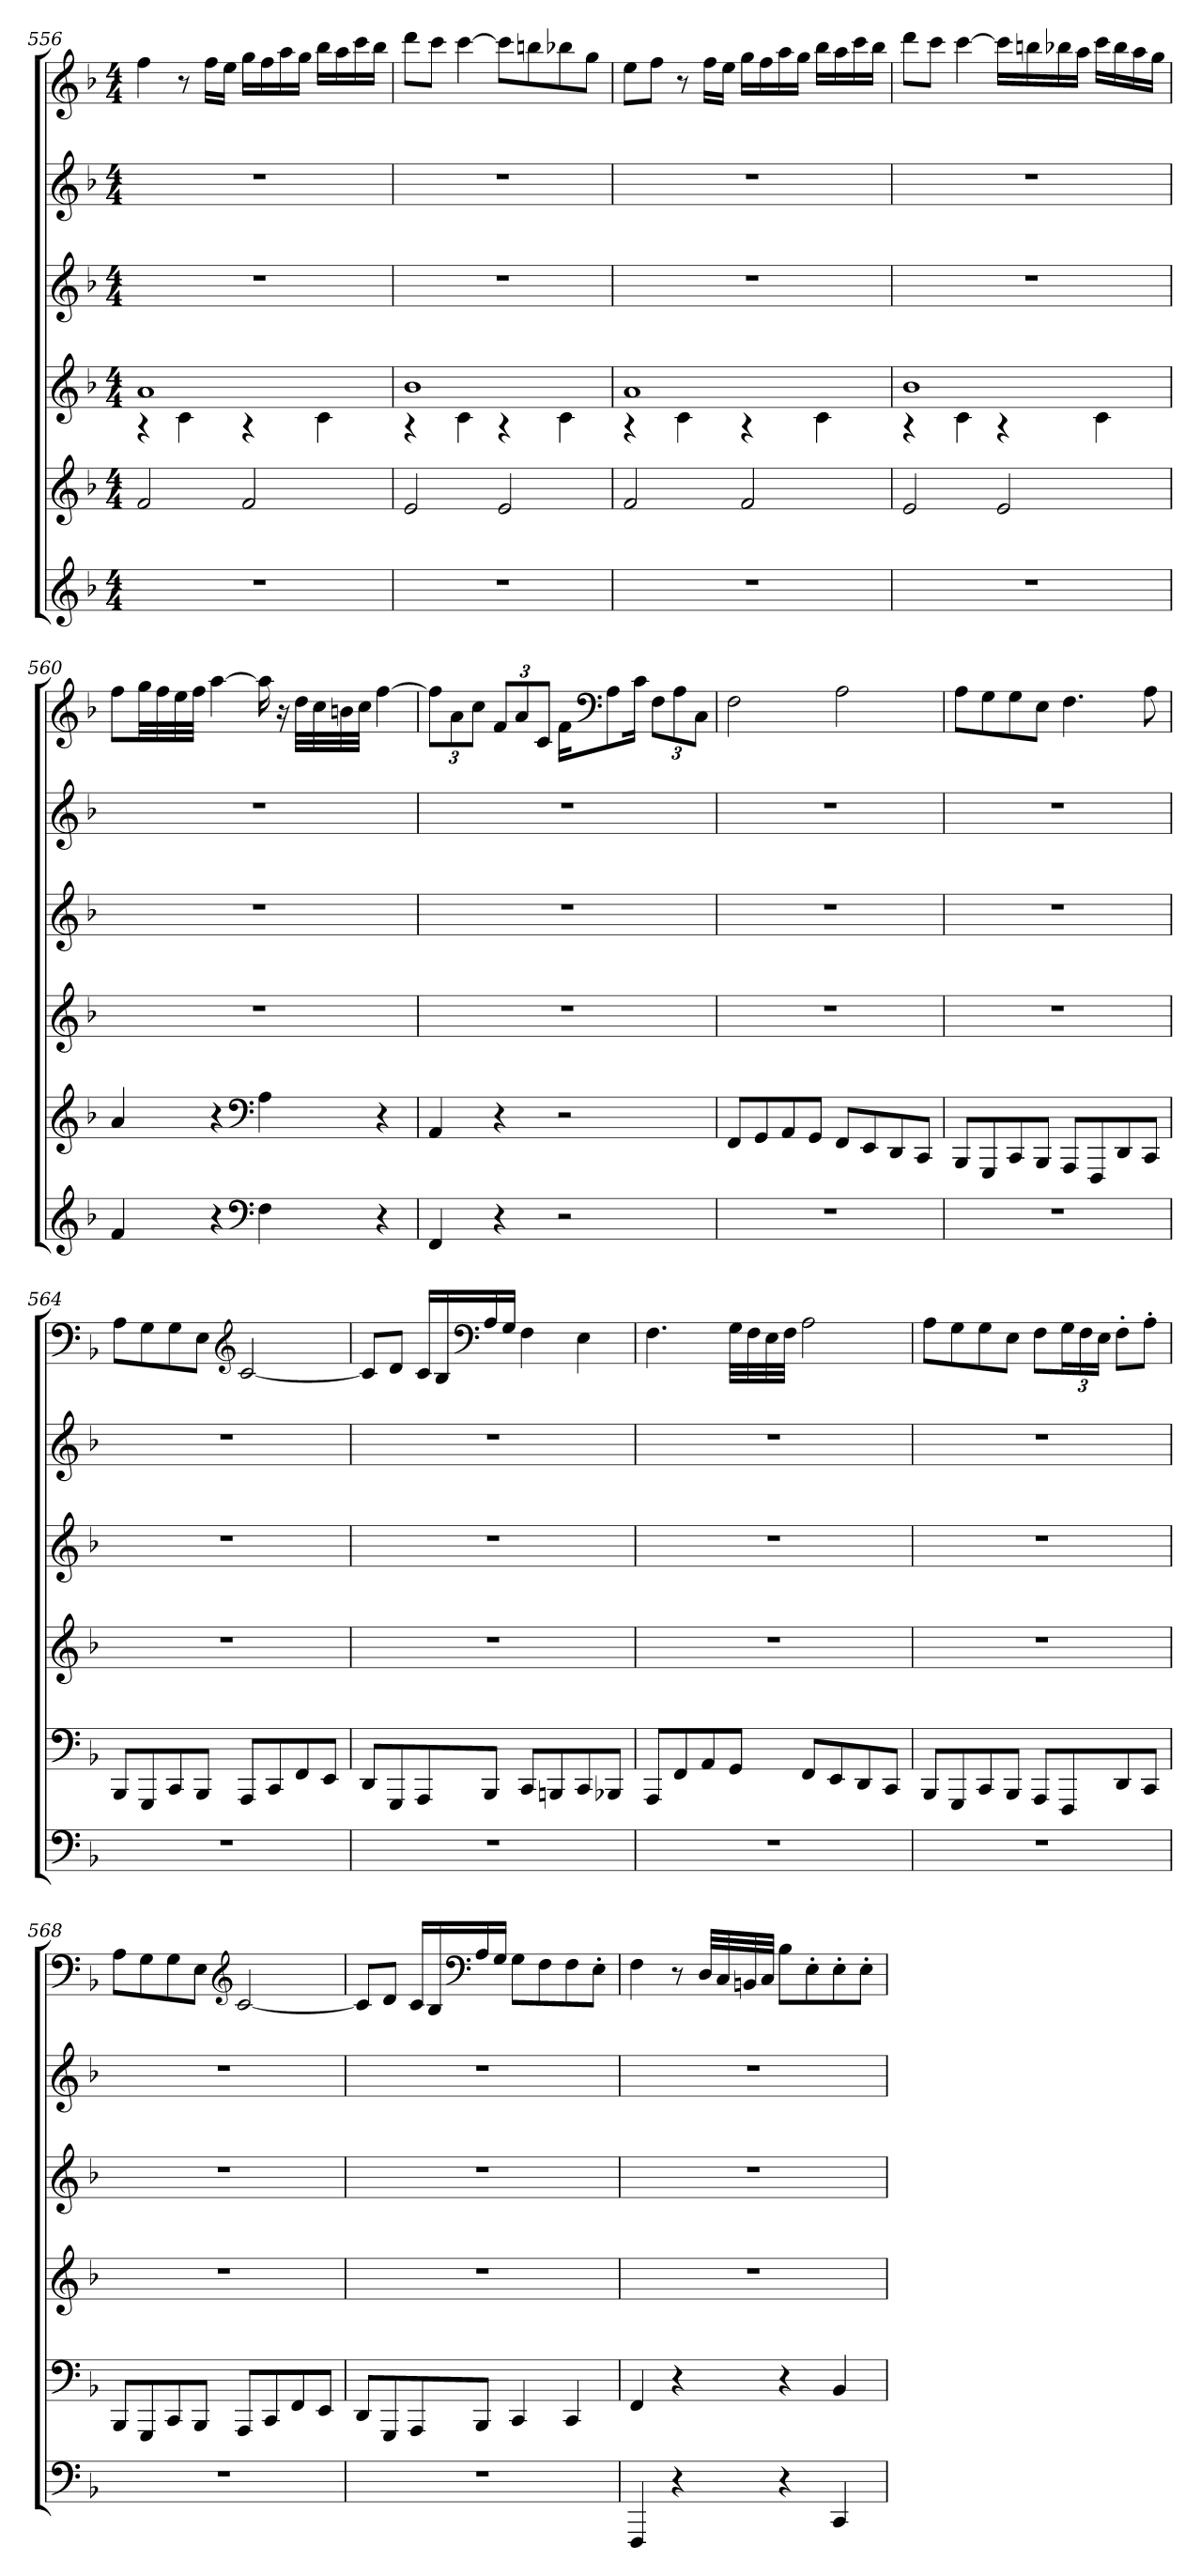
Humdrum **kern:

**kern	**kern	**kern	**kern	**kern	**kern
*part5	*part4	*part3	*part2	*part1	*part1
*staff6	*staff5	*staff4	*staff3	*staff2	*staff1
*clefG2	*clefG2	*clefG2	*clefG2	*clefG2	*clefG2
*k[b-]	*k[b-]	*k[b-]	*k[b-]	*k[b-]	*k[b-]
*M4/4	*M4/4	*M4/4	*M4/4	*M4/4	*M4/4
*MM150	*MM150	*MM150	*MM150	*MM150	*MM150
=556	=556	=556	=556	=556	=556
*	*	*^	*	*	*
1r	2f/	1a	4r	1r	1r	4ff\
.	.	.	4c\	.	.	8r
.	.	.	.	.	.	16ff\LL
.	.	.	.	.	.	16ee\JJ
.	2f/	.	4r	.	.	16gg\LL
.	.	.	.	.	.	16ff\
.	.	.	.	.	.	16aa\
.	.	.	.	.	.	16gg\JJ
.	.	.	4c\	.	.	16bb-\LL
.	.	.	.	.	.	16aa\
.	.	.	.	.	.	16ccc\
.	.	.	.	.	.	16bb-\JJ
!!LO:LB:g=z
=557	=557	=557	=557	=557	=557	=557
1r	2e/	1b-	4r	1r	1r	8ddd\L
.	.	.	.	.	.	8ccc\J
.	.	.	4c\	.	.	[4ccc\
.	2e/	.	4r	.	.	8ccc\L]
.	.	.	.	.	.	8bbn\
.	.	.	4c\	.	.	8bb-X\
.	.	.	.	.	.	8gg\J
=558	=558	=558	=558	=558	=558	=558
1r	2f/	1a	4r	1r	1r	8ee\L
.	.	.	.	.	.	8ff\J
.	.	.	4c\	.	.	8r
.	.	.	.	.	.	16ff\LL
.	.	.	.	.	.	16ee\JJ
.	2f/	.	4r	.	.	16gg\LL
.	.	.	.	.	.	16ff\
.	.	.	.	.	.	16aa\
.	.	.	.	.	.	16gg\JJ
.	.	.	4c\	.	.	16bb-\LL
.	.	.	.	.	.	16aa\
.	.	.	.	.	.	16ccc\
.	.	.	.	.	.	16bb-\JJ
=559	=559	=559	=559	=559	=559	=559
1r	2e/	1b-	4r	1r	1r	8ddd\L
.	.	.	.	.	.	8ccc\J
.	.	.	4c\	.	.	[4ccc\
.	2e/	.	4r	.	.	16ccc\LL]
.	.	.	.	.	.	16bbn\
.	.	.	.	.	.	16bb-X\
.	.	.	.	.	.	16aa\JJ
.	.	.	4c\	.	.	16ccc\LL
.	.	.	.	.	.	16bb-\
.	.	.	.	.	.	16aa\
.	.	.	.	.	.	16gg\JJ
*	*	*v	*v	*	*	*
!!LO:PB:g=z
=560	=560	=560	=560	=560	=560
4f/	4a/	1r	1r	1r	8ff\L
.	.	.	.	.	32gg\LL
.	.	.	.	.	32ff\
.	.	.	.	.	32ee\
.	.	.	.	.	32ff\JJJ
4r	4r	.	.	.	[4aa\
*clefF4	*clefF4	*	*	*	*
4F\	4A\	.	.	.	16aa\]
.	.	.	.	.	16r
.	.	.	.	.	32dd\LLL
.	.	.	.	.	32cc\
.	.	.	.	.	32bn\
.	.	.	.	.	32cc\JJJ
4r	4r	.	.	.	[4ff\
=561	=561	=561	=561	=561	=561
*	*	*	*	*	*Xbrackettup
4FF/	4AA/	1r	1r	1r	12ff\L]
.	.	.	.	.	12a\
.	.	.	.	.	12cc\J
4r	4r	.	.	.	12f/L
.	.	.	.	.	12a/
.	.	.	.	.	12c/J
2r	2r	.	.	.	16f\KL
*	*	*	*	*	*clefF4
.	.	.	.	.	8A\
.	.	.	.	.	16c\Jk
.	.	.	.	.	12F\L
.	.	.	.	.	12A\
.	.	.	.	.	12C\J
=562	=562	=562	=562	=562	=562
*	*	*	*	*	*MM150
1r	8FF/L	1r	1r	1r	2F\
.	8GG/	.	.	.	.
.	8AA/	.	.	.	.
.	8GG/J	.	.	.	.
.	8FF/L	.	.	.	2A\
.	8EE/	.	.	.	.
.	8DD/	.	.	.	.
.	8CC/J	.	.	.	.
!!LO:LB:g=z
=563	=563	=563	=563	=563	=563
1r	8BBB-/L	1r	1r	1r	8A\L
.	8GGG/	.	.	.	8G\
.	8CC/	.	.	.	8G\
.	8BBB-/J	.	.	.	8E\J
.	8AAA/L	.	.	.	4.F\
.	8FFF/	.	.	.	.
.	8DD/	.	.	.	.
.	8CC/J	.	.	.	8A\
=564	=564	=564	=564	=564	=564
1r	8BBB-/L	1r	1r	1r	8A\L
.	8GGG/	.	.	.	8G\
.	8CC/	.	.	.	8G\
.	8BBB-/J	.	.	.	8E\J
*	*	*	*	*	*clefG2
.	8AAA/L	.	.	.	[2c/
.	8CC/	.	.	.	.
.	8FF/	.	.	.	.
.	8EE/J	.	.	.	.
=565	=565	=565	=565	=565	=565
1r	8DD/L	1r	1r	1r	8c/L]
.	8GGG/	.	.	.	8d/J
.	8AAA/	.	.	.	16c/LL
.	.	.	.	.	16B-/
*	*	*	*	*	*clefF4
.	8BBB-/J	.	.	.	16A/
.	.	.	.	.	16G/JJ
.	8CC/L	.	.	.	4F\
.	8BBBn/	.	.	.	.
.	8CC/	.	.	.	4E\
.	8BBB-X/J	.	.	.	.
!!LO:PB:g=z
=566	=566	=566	=566	=566	=566
*	*	*	*	*	*MM150
1r	8AAA/L	1r	1r	1r	4.F\
.	8FF/	.	.	.	.
.	8AA/	.	.	.	.
.	8GG/J	.	.	.	32G\LLL
.	.	.	.	.	32F\
.	.	.	.	.	32E\
.	.	.	.	.	32F\JJJ
.	8FF/L	.	.	.	2A\
.	8EE/	.	.	.	.
.	8DD/	.	.	.	.
.	8CC/J	.	.	.	.
=567	=567	=567	=567	=567	=567
1r	8BBB-/L	1r	1r	1r	8A\L
.	8GGG/	.	.	.	8G\
.	8CC/	.	.	.	8G\
.	8BBB-/J	.	.	.	8E\J
.	8AAA/L	.	.	.	8F\L
.	8FFF/	.	.	.	24G\L
.	.	.	.	.	24F\
.	.	.	.	.	24E\JJ
.	8DD/	.	.	.	8F'\L
.	8CC/J	.	.	.	8A'\J
=568	=568	=568	=568	=568	=568
1r	8BBB-/L	1r	1r	1r	8A\L
.	8GGG/	.	.	.	8G\
.	8CC/	.	.	.	8G\
.	8BBB-/J	.	.	.	8E\J
*	*	*	*	*	*clefG2
.	8AAA/L	.	.	.	[2c/
.	8CC/	.	.	.	.
.	8FF/	.	.	.	.
.	8EE/J	.	.	.	.
!!LO:LB:g=z
=569	=569	=569	=569	=569	=569
1r	8DD/L	1r	1r	1r	8c/L]
.	8GGG/	.	.	.	8d/J
.	8AAA/	.	.	.	16c/LL
.	.	.	.	.	16B-/
*	*	*	*	*	*clefF4
.	8BBB-/J	.	.	.	16A/
.	.	.	.	.	16G/JJ
.	4CC/	.	.	.	8G\L
.	.	.	.	.	8F\
.	4CC/	.	.	.	8F\
.	.	.	.	.	8E'\J
=570	=570	=570	=570	=570	=570
4FFF/	4FF/	1r	1r	1r	4F\
4r	4r	.	.	.	8r
.	.	.	.	.	32D/LLL
.	.	.	.	.	32C/
.	.	.	.	.	32BBn/
.	.	.	.	.	32C/JJJ
4r	4r	.	.	.	8B-\L
.	.	.	.	.	8E'\
4CC/	4BB-/	.	.	.	8E'\
.	.	.	.	.	8E'\J
=	=	=	=	=	=
*-	*-	*-	*-	*-	*-
